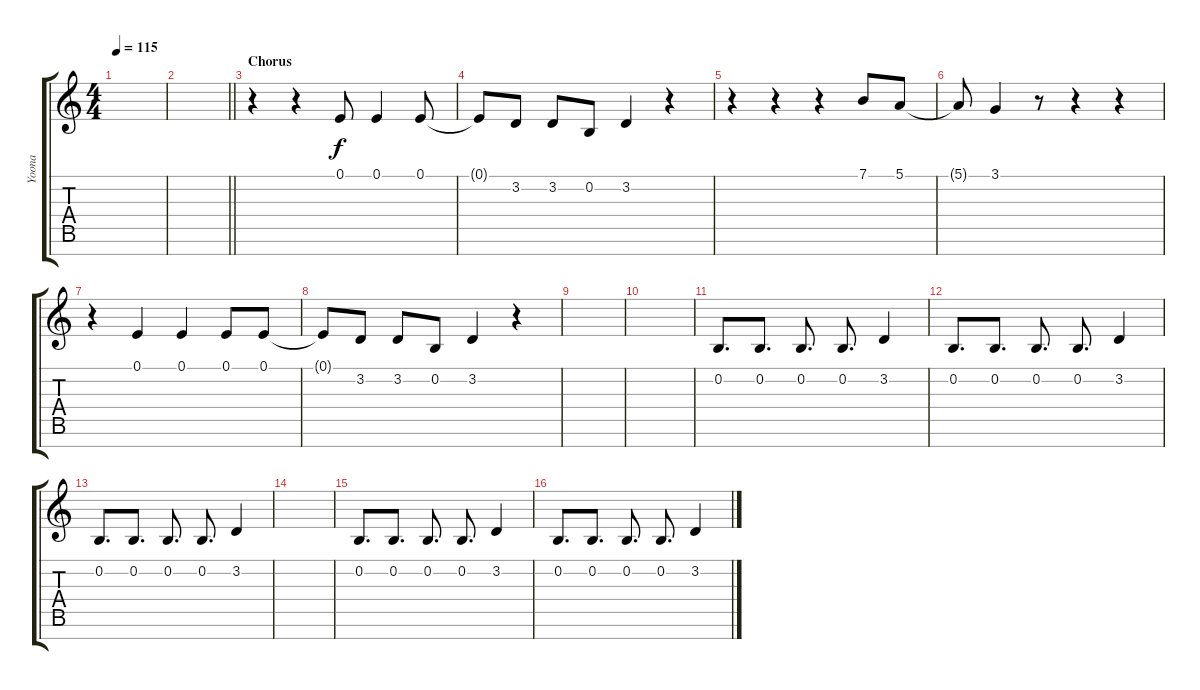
\track ("Yoona" "Yoona") {instrument altosax}
\staff {score tabs}
\tuning (E4 B3 G3 D3 A2 E2 B1) {hide}
\ts (4 4)
\tempo 115
\clef g2
\ks c
|
\barLineRight lightlight
|
\section ("" "Chorus")
r.4 r.4 0.1.8 0.1.4 0.1.8 |
0.1{t}.8 3.2.8 3.2.8 0.2.8 3.2.4 r.4 |
r.4 r.4 r.4 7.1.8{volume 14} 5.1.8 |
5.1{t}.8 3.1.4 r.8 r.4 r.4 |
r.4{volume 9} 0.1.4 0.1.4 0.1.8 0.1.8 |
0.1{t}.8 3.2.8 3.2.8 0.2.8 3.2.4 r.4 |
|
|
0.2.8{d} 0.2.8{d} 0.2.8{d} 0.2.8{d} 3.2.4 |
0.2.8{d} 0.2.8{d} 0.2.8{d} 0.2.8{d} 3.2.4 |
0.2.8{d} 0.2.8{d} 0.2.8{d} 0.2.8{d} 3.2.4 |
|
0.2.8{d} 0.2.8{d} 0.2.8{d} 0.2.8{d} 3.2.4 |
0.2.8{d} 0.2.8{d} 0.2.8{d} 0.2.8{d} 3.2.4
